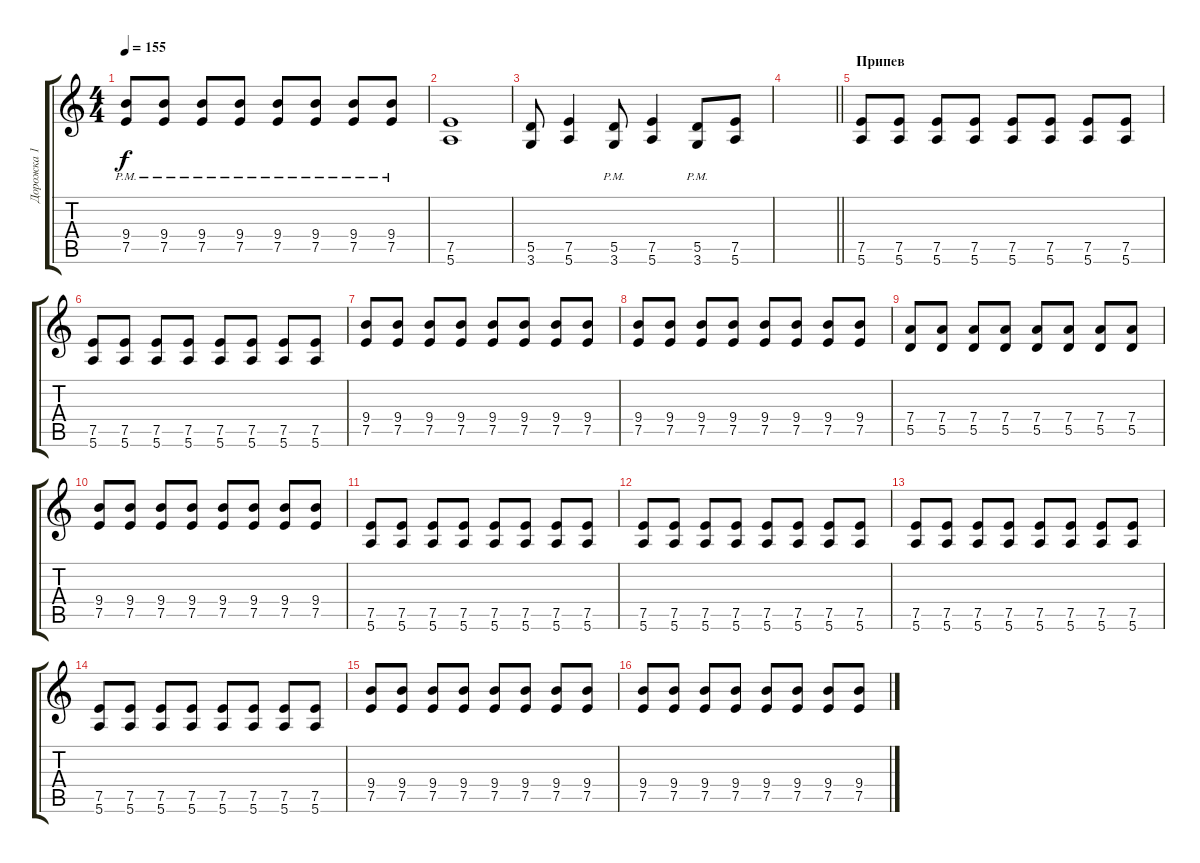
\track ("Дорожка 1" "Дорожка 1") {instrument overdrivenguitar}
\staff {score tabs}
\tuning (E4 B3 G3 D3 A2 E2) {hide}
\ts (4 4)
\tempo 155
\clef g2
\ks c
(9.4{pm} 7.5{pm}).8{dy f} (9.4{pm} 7.5{pm}).8 (9.4{pm} 7.5{pm}).8 (9.4{pm} 7.5{pm}).8 (9.4{pm} 7.5{pm}).8 (9.4{pm} 7.5{pm}).8 (9.4{pm} 7.5{pm}).8 (9.4{pm} 7.5{pm}).8 |
(7.5 5.6).1 |
(5.5 3.6).8 (7.5 5.6).4 (5.5{pm} 3.6{pm}).8 (7.5 5.6).4 (5.5{pm} 3.6{pm}).8 (7.5 5.6).8 |
\barLineRight lightlight
|
\section ("" "Припев")
(7.5 5.6).8 (7.5 5.6).8 (7.5 5.6).8 (7.5 5.6).8 (7.5 5.6).8 (7.5 5.6).8 (7.5 5.6).8 (7.5 5.6).8 |
(7.5 5.6).8 (7.5 5.6).8 (7.5 5.6).8 (7.5 5.6).8 (7.5 5.6).8 (7.5 5.6).8 (7.5 5.6).8 (7.5 5.6).8 |
(9.4 7.5).8 (9.4 7.5).8 (9.4 7.5).8 (9.4 7.5).8 (9.4 7.5).8 (9.4 7.5).8 (9.4 7.5).8 (9.4 7.5).8 |
(9.4 7.5).8 (9.4 7.5).8 (9.4 7.5).8 (9.4 7.5).8 (9.4 7.5).8 (9.4 7.5).8 (9.4 7.5).8 (9.4 7.5).8 |
(7.4 5.5).8 (7.4 5.5).8 (7.4 5.5).8 (7.4 5.5).8 (7.4 5.5).8 (7.4 5.5).8 (7.4 5.5).8 (7.4 5.5).8 |
(9.4 7.5).8 (9.4 7.5).8 (9.4 7.5).8 (9.4 7.5).8 (9.4 7.5).8 (9.4 7.5).8 (9.4 7.5).8 (9.4 7.5).8 |
(7.5 5.6).8 (7.5 5.6).8 (7.5 5.6).8 (7.5 5.6).8 (7.5 5.6).8 (7.5 5.6).8 (7.5 5.6).8 (7.5 5.6).8 |
(7.5 5.6).8 (7.5 5.6).8 (7.5 5.6).8 (7.5 5.6).8 (7.5 5.6).8 (7.5 5.6).8 (7.5 5.6).8 (7.5 5.6).8 |
(7.5 5.6).8 (7.5 5.6).8 (7.5 5.6).8 (7.5 5.6).8 (7.5 5.6).8 (7.5 5.6).8 (7.5 5.6).8 (7.5 5.6).8 |
(7.5 5.6).8 (7.5 5.6).8 (7.5 5.6).8 (7.5 5.6).8 (7.5 5.6).8 (7.5 5.6).8 (7.5 5.6).8 (7.5 5.6).8 |
(9.4 7.5).8 (9.4 7.5).8 (9.4 7.5).8 (9.4 7.5).8 (9.4 7.5).8 (9.4 7.5).8 (9.4 7.5).8 (9.4 7.5).8 |
(9.4 7.5).8 (9.4 7.5).8 (9.4 7.5).8 (9.4 7.5).8 (9.4 7.5).8 (9.4 7.5).8 (9.4 7.5).8 (9.4 7.5).8
